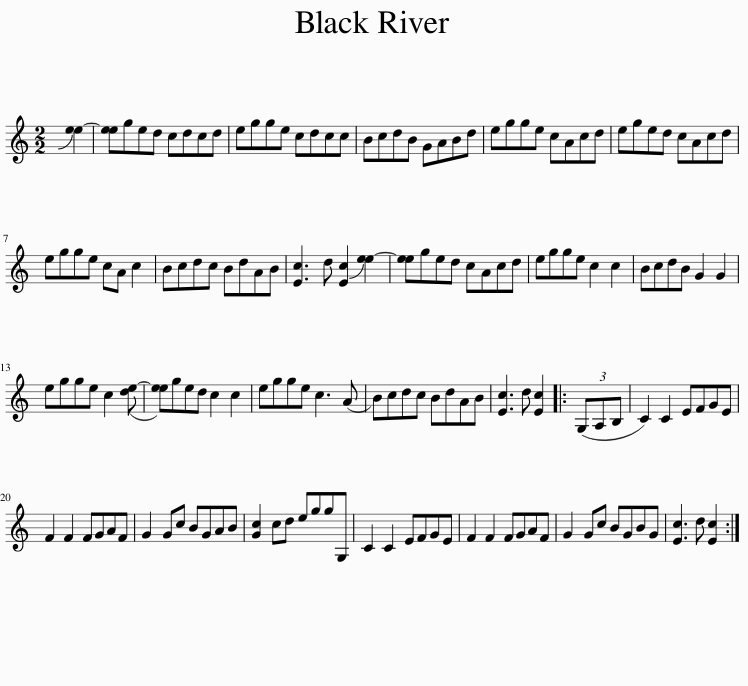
X:1
L:1/8
M:2/2
I:linebreak $
K:C
V:1 treble
V:1
 !slide![ee-]2 | [ee]ged cdcd | egge cdcc | BcdB GABd | egge cAcd | %5
 eged cAcd |$ egge cA c2 | Bcdc BdAB | [Ec]3 d [Ec]2 !slide![ee-]2 | [ee]ged cAcd | %10
 egge c2 c2 | BcdB G2 G2 |$ egge c2 ([de-] | [ee])ged c2 c2 | egge c3 (A | %15
 B)cdc BdAB | [Ec]3 d [Ec]2 |: (3(G,A,B, | C2) C2 EFGE |$ F2 F2 FGAF | %20
 G2 Gc BGAB | [Gc]2 cd eggG, | C2 C2 EFGE | F2 F2 FGAF | G2 Gc BGBG | %25
 [Ec]3 d [Ec]2 :| %26
